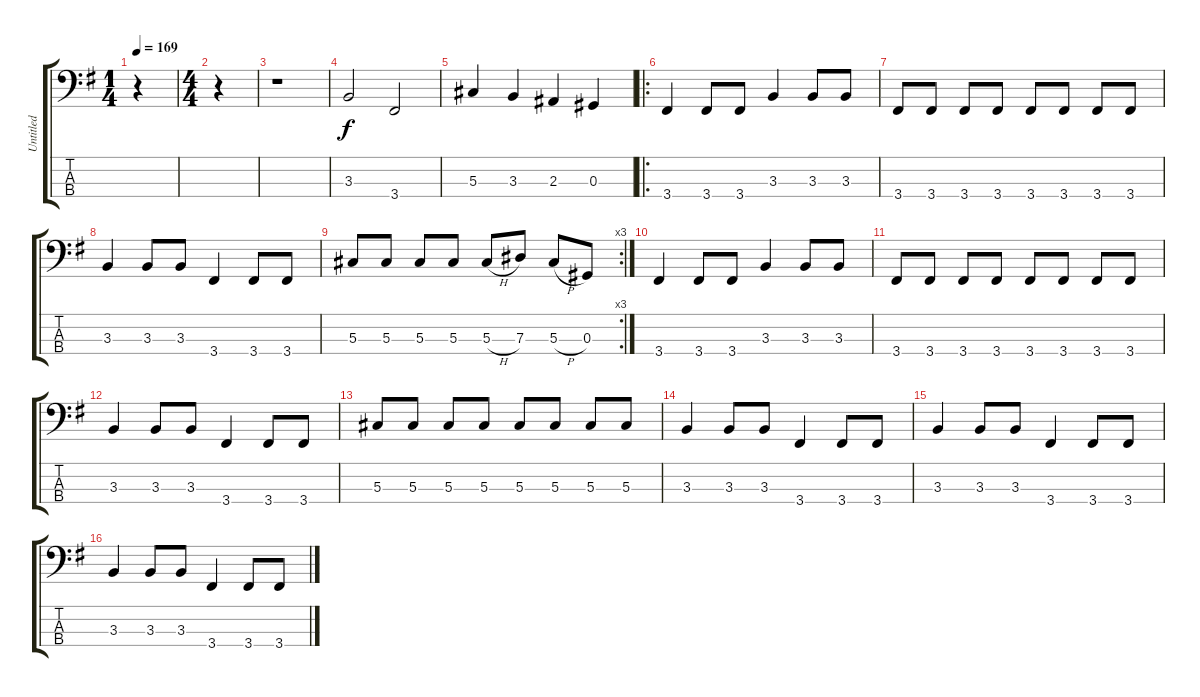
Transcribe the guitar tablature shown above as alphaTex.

\track ("Untitled" "Untitled") {instrument electricbasspick}
\staff {score tabs}
\tuning (Gb2 Db2 Ab1 Eb1) {hide}
\ts (1 4)
\tempo 169
\clef f4
\ks g
r.4{dy f instrument electricbasspick} |
\ts (4 4)
r.4 |
r.1 |
3.3.2 3.4.2 |
5.3.4 3.3.4 2.3.4 0.3.4 |
\ro
3.4.4 3.4.8 3.4.8 3.3.4 3.3.8 3.3.8 |
3.4.8 3.4.8 3.4.8 3.4.8 3.4.8 3.4.8 3.4.8 3.4.8 |
3.3.4 3.3.8 3.3.8 3.4.4 3.4.8 3.4.8 |
\rc 3
5.3.8 5.3.8 5.3.8 5.3.8 5.3{h}.8 7.3.8 5.3{h}.8 0.3.8 |
3.4.4 3.4.8 3.4.8 3.3.4 3.3.8 3.3.8 |
3.4.8 3.4.8 3.4.8 3.4.8 3.4.8 3.4.8 3.4.8 3.4.8 |
3.3.4 3.3.8 3.3.8 3.4.4 3.4.8 3.4.8 |
5.3.8 5.3.8 5.3.8 5.3.8 5.3.8 5.3.8 5.3.8 5.3.8 |
3.3.4 3.3.8 3.3.8 3.4.4 3.4.8 3.4.8 |
3.3.4 3.3.8 3.3.8 3.4.4 3.4.8 3.4.8 |
3.3.4 3.3.8 3.3.8 3.4.4 3.4.8 3.4.8
